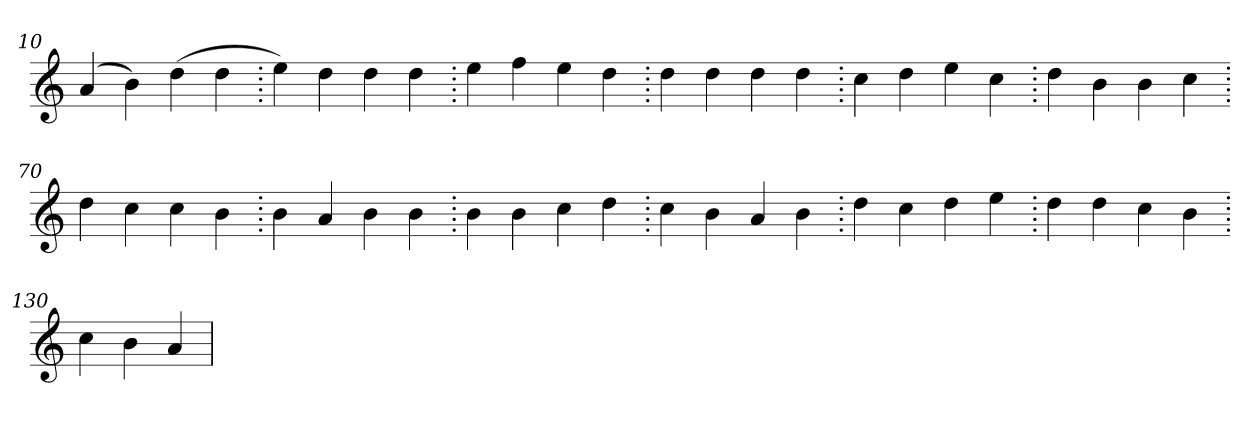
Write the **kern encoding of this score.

**kern
*part1
*staff1
*clefG2
=10.
(>4a
4b)
(>4dd
4dd
=20.
4ee)
4dd
4dd
4dd
=30.
4ee
4ff
4ee
4dd
=40.
4dd
4dd
4dd
4dd
=50.
4cc
4dd
4ee
4cc
=60.
4dd
4b
4b
4cc
=70.
4dd
4cc
4cc
4b
=80.
4b
4a
4b
4b
=90.
4b
4b
4cc
4dd
=100.
4cc
4b
4a
4b
=110.
4dd
4cc
4dd
4ee
=120.
4dd
4dd
4cc
4b
=130.
4cc
4b
4a
=
*-
